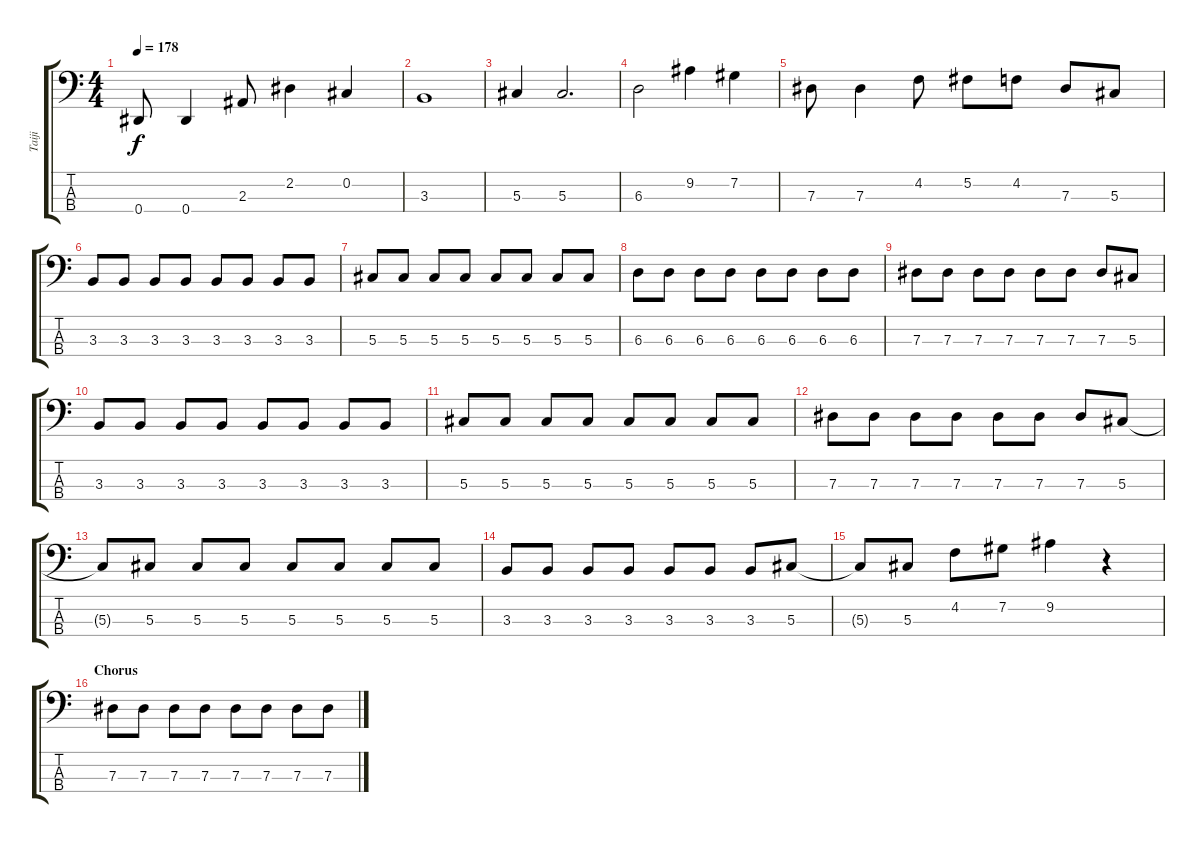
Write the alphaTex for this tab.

\track ("Taiji" "Taiji") {instrument electricbasspick}
\staff {score tabs}
\tuning (Gb2 Db2 Ab1 Eb1) {hide}
\ts (4 4)
\tempo 178
\clef f4
\ks c
0.4.8{dy f} 0.4.4 2.3.8 2.2.4 0.2.4 |
3.3.1 |
5.3.4 5.3.2{d} |
6.3.2 9.2.4 7.2.4 |
7.3.8 7.3.4 4.2.8 5.2.8 4.2.8 7.3.8 5.3.8 |
3.3.8 3.3.8 3.3.8 3.3.8 3.3.8 3.3.8 3.3.8 3.3.8 |
5.3.8 5.3.8 5.3.8 5.3.8 5.3.8 5.3.8 5.3.8 5.3.8 |
6.3.8 6.3.8 6.3.8 6.3.8 6.3.8 6.3.8 6.3.8 6.3.8 |
7.3.8 7.3.8 7.3.8 7.3.8 7.3.8 7.3.8 7.3.8 5.3.8 |
3.3.8 3.3.8 3.3.8 3.3.8 3.3.8 3.3.8 3.3.8 3.3.8 |
5.3.8 5.3.8 5.3.8 5.3.8 5.3.8 5.3.8 5.3.8 5.3.8 |
7.3.8 7.3.8 7.3.8 7.3.8 7.3.8 7.3.8 7.3.8 5.3.8 |
5.3{t}.8 5.3.8 5.3.8 5.3.8 5.3.8 5.3.8 5.3.8 5.3.8 |
3.3.8 3.3.8 3.3.8 3.3.8 3.3.8 3.3.8 3.3.8 5.3.8 |
5.3{t}.8 5.3.8 4.2.8 7.2.8 9.2.4 r.4 |
\section ("" "Chorus")
7.3.8 7.3.8 7.3.8 7.3.8 7.3.8 7.3.8 7.3.8 7.3.8
